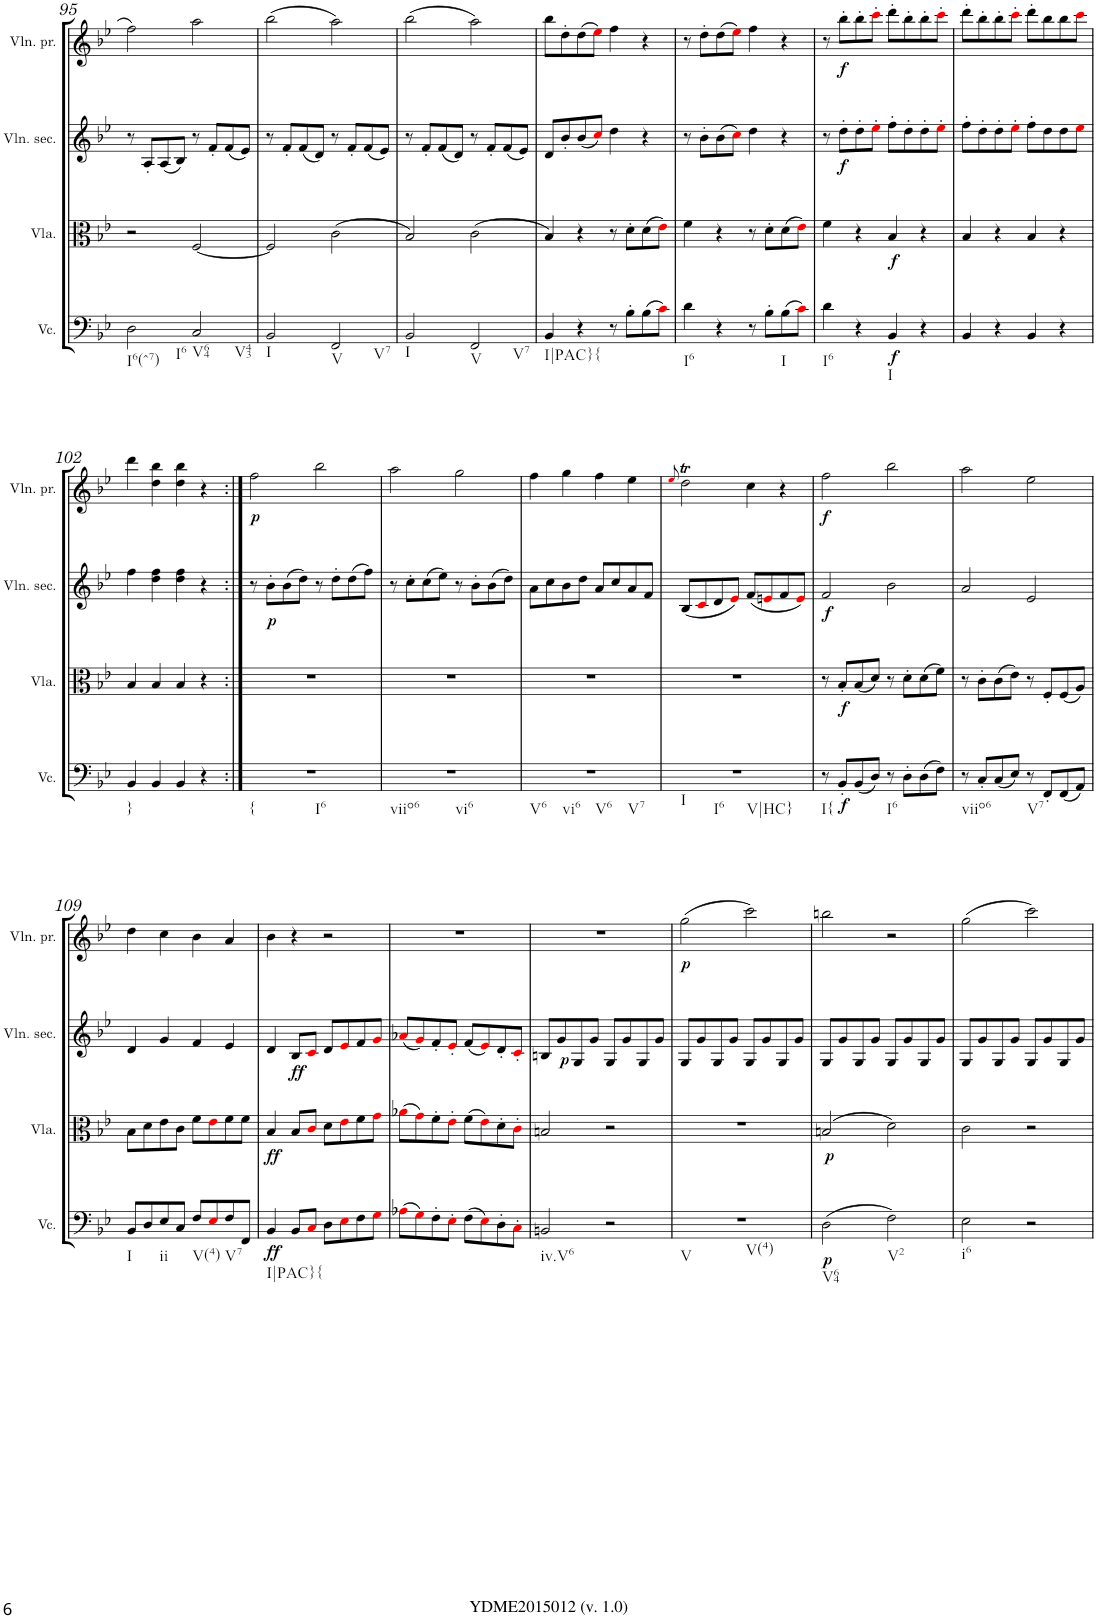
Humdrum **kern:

**kern	**dynam	**kern	**dynam	**kern	**dynam	**kern	**dynam
*part4	*part4	*part3	*part3	*part2	*part2	*part1	*part1
*staff4	*staff4	*staff3	*staff3	*staff2	*staff2	*staff1	*staff1
*I"Violoncelle	*	*I"Viola	*	*I"Violino secondo	*	*I"Violino primo	*
*I'Vc.	*	*I'Vla.	*	*I'Vln. sec.	*	*I'Vln. pr.	*
!!LO:PB:g=z
*clefF4	*	*clefC3	*	*clefG2	*	*clefG2	*
*k[b-e-]	*	*k[b-e-]	*	*k[b-e-]	*	*k[b-e-]	*
*M2/2	*	*M2/2	*	*M2/2	*	*M2/2	*
=95	=95	=95	=95	=95	=95	=95	=95
!LO:TX:b:t=I6(^7)	!	!	!	!	!	!	!
!LO:TX:b:t=I6	!	!	!	!	!	!	!
2D\	.	2r	.	8r	.	2ff\	.
.	.	.	.	8A'/L	.	.	.
.	.	.	.	(<8A/	.	.	.
.	.	.	.	8B-/J)	.	.	.
!LO:TX:b:t=V64	!	!	!	!	!	!	!
!LO:TX:b:t=V43	!	!	!	!	!	!	!
2C/	.	[2F/	.	8r	.	2aa\	.
.	.	.	.	8f'/L	.	.	.
.	.	.	.	(<8f/	.	.	.
.	.	.	.	8e-/J)	.	.	.
=96	=96	=96	=96	=96	=96	=96	=96
!LO:TX:b:t=I	!	!	!	!	!	!	!
2BB-/	.	2F/]	.	8r	.	(>2bb-\	.
.	.	.	.	8f'/L	.	.	.
.	.	.	.	(<8f/	.	.	.
.	.	.	.	8d/J)	.	.	.
!LO:TX:b:t=V	!	!	!	!	!	!	!
!LO:TX:b:t=V7	!	!	!	!	!	!	!
2FF/	.	(>2c\	.	8r	.	2aa\)	.
.	.	.	.	8f'/L	.	.	.
.	.	.	.	(<8f/	.	.	.
.	.	.	.	8e-/J)	.	.	.
=97	=97	=97	=97	=97	=97	=97	=97
!LO:TX:b:t=I	!	!	!	!	!	!	!
2BB-/	.	2B-/)	.	8r	.	(>2bb-\	.
.	.	.	.	8f'/L	.	.	.
.	.	.	.	(<8f/	.	.	.
.	.	.	.	8d/J)	.	.	.
!LO:TX:b:t=V	!	!	!	!	!	!	!
!LO:TX:b:t=V7	!	!	!	!	!	!	!
2FF/	.	(>2c\	.	8r	.	2aa\)	.
.	.	.	.	8f'/L	.	.	.
.	.	.	.	(<8f/	.	.	.
.	.	.	.	8e-/J)	.	.	.
=98	=98	=98	=98	=98	=98	=98	=98
!LO:TX:b:t=I|PAC}{	!	!	!	!	!	!	!
4BB-/	.	4B-/)	.	8d/L	.	8bb-\L	.
.	.	.	.	8b-'/	.	8dd'\	.
4r	.	4r	.	(<8b-/	.	(>8dd\	.
.	.	.	.	8cci/J)	.	8ee-i\J)	.
8r	.	8r	.	4dd\	.	4ff\	.
8B-'\L	.	8d'\L	.	.	.	.	.
(>8B-\	.	(>8d\	.	4r	.	4r	.
8ci\J)	.	8e-i\J)	.	.	.	.	.
=99	=99	=99	=99	=99	=99	=99	=99
!LO:TX:b:t=I6	!	!	!	!	!	!	!
4d\	.	4f\	.	8r	.	8r	.
.	.	.	.	8b-'\L	.	8dd'\L	.
4r	.	4r	.	(>8b-\	.	(>8dd\	.
.	.	.	.	8cci\J)	.	8ee-i\J)	.
8r	.	8r	.	4dd\	.	4ff\	.
8B-'\L	.	8d'\L	.	.	.	.	.
!LO:TX:b:t=I	!	!	!	!	!	!	!
(>8B-\	.	(>8d\	.	4r	.	4r	.
8ci\J)	.	8e-i\J)	.	.	.	.	.
=100	=100	=100	=100	=100	=100	=100	=100
!LO:TX:b:t=I6	!	!	!	!	!	!	!
4d\	.	4f\	.	8r	.	8r	.
!	!	!	!	!	!LO:DY:b	!	!LO:DY:b
.	.	.	.	8dd'\L	f	8bb-'\L	f
4r	.	4r	.	8dd'\	.	8bb-'\	.
.	.	.	.	8ee-'i\J	.	8ccc'i\J	.
!LO:TX:b:t=I	!	!	!	!	!	!	!
!	!LO:DY:b	!	!LO:DY:b	!	!	!	!
4BB-/	f	4B-/	f	8ff'\L	.	8ddd'\L	.
.	.	.	.	8dd'\	.	8bb-'\	.
4r	.	4r	.	8dd'\	.	8bb-'\	.
.	.	.	.	8ee-'i\J	.	8ccc'i\J	.
=101	=101	=101	=101	=101	=101	=101	=101
4BB-/	.	4B-/	.	8ff'\L	.	8ddd'\L	.
.	.	.	.	8dd'\	.	8bb-'\	.
4r	.	4r	.	8dd'\	.	8bb-'\	.
.	.	.	.	8ee-'i\J	.	8ccc'i\J	.
4BB-/	.	4B-/	.	8ff'\L	.	8ddd'\L	.
.	.	.	.	8dd\	.	8bb-\	.
4r	.	4r	.	8dd\	.	8bb-\	.
.	.	.	.	8ee-i\J	.	8ccci\J	.
!!LO:LB:g=z
=102	=102	=102	=102	=102	=102	=102	=102
!LO:TX:b:t=}	!	!	!	!	!	!	!
4BB-/	.	4B-/	.	4ff\	.	4ddd\	.
4BB-/	.	4B-/	.	4dd\ 4ff\	.	4dd\ 4bb-\	.
4BB-/	.	4B-/	.	4dd\ 4ff\	.	4dd\ 4bb-\	.
4r	.	4r	.	4r	.	4r	.
=103:|!	=103:|!	=103:|!	=103:|!	=103:|!	=103:|!	=103:|!	=103:|!
!LO:TX:b:t={	!	!	!	!	!	!	!
!LO:TX:b:t=I6	!	!	!	!	!	!	!
!	!	!	!	!	!	!	!LO:DY:b
1r	.	1r	.	8r	.	2ff\	p
!	!	!	!	!	!LO:DY:b	!	!
.	.	.	.	8b-'\L	p	.	.
.	.	.	.	(>8b-\	.	.	.
.	.	.	.	8dd\J)	.	.	.
.	.	.	.	8r	.	2bb-\	.
.	.	.	.	8dd'\L	.	.	.
.	.	.	.	(>8dd\	.	.	.
.	.	.	.	8ff\J)	.	.	.
=104	=104	=104	=104	=104	=104	=104	=104
!LO:TX:b:t=viio6	!	!	!	!	!	!	!
!LO:TX:b:t=vi6	!	!	!	!	!	!	!
1r	.	1r	.	8r	.	2aa\	.
.	.	.	.	8cc'\L	.	.	.
.	.	.	.	(>8cc\	.	.	.
.	.	.	.	8ee-\J)	.	.	.
.	.	.	.	8r	.	2gg\	.
.	.	.	.	8b-'\L	.	.	.
.	.	.	.	(>8b-\	.	.	.
.	.	.	.	8dd\J)	.	.	.
=105	=105	=105	=105	=105	=105	=105	=105
!LO:TX:b:t=V6	!	!	!	!	!	!	!
!LO:TX:b:t=vi6	!	!	!	!	!	!	!
!LO:TX:b:t=V6	!	!	!	!	!	!	!
!LO:TX:b:t=V7	!	!	!	!	!	!	!
1r	.	1r	.	8a\L	.	4ff\	.
.	.	.	.	8cc\	.	.	.
.	.	.	.	8b-\	.	4gg\	.
.	.	.	.	8dd\J	.	.	.
.	.	.	.	8a/L	.	4ff\	.
.	.	.	.	8cc/	.	.	.
.	.	.	.	8a/	.	4ee-\	.
.	.	.	.	8f/J	.	.	.
=106	=106	=106	=106	=106	=106	=106	=106
.	.	.	.	.	.	8qee-i/	.
!LO:TX:b:t=I	!	!	!	!	!	!	!
!LO:TX:b:t=I6	!	!	!	!	!	!	!
!LO:TX:b:t=V|HC}	!	!	!	!	!	!	!
1r	.	1r	.	(<8B-/L	.	2ddt\	.
.	.	.	.	8ci/	.	.	.
.	.	.	.	8d/	.	.	.
.	.	.	.	8e-i/J)	.	.	.
.	.	.	.	(<8f/L	.	4cc\	.
.	.	.	.	8eni/	.	.	.
.	.	.	.	8f/	.	4r	.
.	.	.	.	8ei/J)	.	.	.
=107	=107	=107	=107	=107	=107	=107	=107
!LO:TX:b:t=I{	!	!	!	!	!	!	!
!	!	!	!	!	!LO:DY:b	!	!LO:DY:b
8r	.	8r	.	2f/	f	2ff\	f
!	!LO:DY:b	!	!LO:DY:b	!	!	!	!
8BB-'/L	f	8B-'/L	f	.	.	.	.
(<8BB-/	.	(<8B-/	.	.	.	.	.
8D/J)	.	8d/J)	.	.	.	.	.
!LO:TX:b:t=I6	!	!	!	!	!	!	!
8r	.	8r	.	2b-\	.	2bb-\	.
8D'\L	.	8d'\L	.	.	.	.	.
(>8D\	.	(>8d\	.	.	.	.	.
8F\J)	.	8f\J)	.	.	.	.	.
=108	=108	=108	=108	=108	=108	=108	=108
!LO:TX:b:t=viio6	!	!	!	!	!	!	!
8r	.	8r	.	2a/	.	2aa\	.
8C'/L	.	8c'\L	.	.	.	.	.
(<8C/	.	(>8c\	.	.	.	.	.
8E-/J)	.	8e-\J)	.	.	.	.	.
!LO:TX:b:t=V7	!	!	!	!	!	!	!
8r	.	8r	.	2e-/	.	2ee-\	.
8FF'/L	.	8F'/L	.	.	.	.	.
(<8FF/	.	(<8F/	.	.	.	.	.
8AA/J)	.	8A/J)	.	.	.	.	.
!!LO:LB:g=z
=109	=109	=109	=109	=109	=109	=109	=109
!LO:TX:b:t=I	!	!	!	!	!	!	!
8BB-/L	.	8B-\L	.	4d/	.	4dd\	.
8D/	.	8d\	.	.	.	.	.
!LO:TX:b:t=ii	!	!	!	!	!	!	!
8E-/	.	8e-\	.	4g/	.	4cc\	.
8C/J	.	8c\J	.	.	.	.	.
!LO:TX:b:t=V(4)	!	!	!	!	!	!	!
8F/L	.	8f\L	.	4f/	.	4b-\	.
8E-i/	.	8e-i\	.	.	.	.	.
!LO:TX:b:t=V7	!	!	!	!	!	!	!
8F/	.	8f\	.	4e-/	.	4a/	.
8FF/J	.	8f\J	.	.	.	.	.
=110	=110	=110	=110	=110	=110	=110	=110
!LO:TX:b:t=I|PAC}{	!	!	!	!	!	!	!
!	!LO:DY:b	!	!LO:DY:b	!	!	!	!
4BB-/	ff	4B-/	ff	4d/	.	4b-\	.
!	!	!	!	!	!LO:DY:b	!	!
8BB-/L	.	8B-/L	.	8B-/L	ff	4r	.
8Ci/J	.	8ci/J	.	8ci/J	.	.	.
8D\L	.	8d\L	.	8d/L	.	2r	.
8E-i\	.	8e-i\	.	8e-i/	.	.	.
8F\	.	8f\	.	8f/	.	.	.
8Gi\J	.	8gi\J	.	8gi/J	.	.	.
=111	=111	=111	=111	=111	=111	=111	=111
(>8A-Xi\L	.	(>8a-Xi\L	.	(<8a-Xi/L	.	1r	.
8Gi\)	.	8gi\)	.	8gi/)	.	.	.
8F'\	.	8f'\	.	8f'/	.	.	.
8E-'i\J	.	8e-'i\J	.	8e-'i/J	.	.	.
(>8F\L	.	(>8f\L	.	(<8f/L	.	.	.
8E-i\)	.	8e-i\)	.	8e-i/)	.	.	.
8D'\	.	8d'\	.	8d'/	.	.	.
8C'i\J	.	8c'i\J	.	8c'i/J	.	.	.
=112	=112	=112	=112	=112	=112	=112	=112
!LO:TX:b:t=iv.V6	!	!	!	!	!	!	!
2BBn/	.	2Bn/	.	8Bn/L	.	1r	.
!	!	!	!	!	!LO:DY:b	!	!
.	.	.	.	8g/	p	.	.
.	.	.	.	8G/	.	.	.
.	.	.	.	8g/J	.	.	.
2r	.	2r	.	8G/L	.	.	.
.	.	.	.	8g/	.	.	.
.	.	.	.	8G/	.	.	.
.	.	.	.	8g/J	.	.	.
=113	=113	=113	=113	=113	=113	=113	=113
!LO:TX:b:t=V	!	!	!	!	!	!	!
!LO:TX:b:t=V(4)	!	!	!	!	!	!	!
!	!	!	!	!	!	!	!LO:DY:b
1r	.	1r	.	8G/L	.	(>2gg\	p
.	.	.	.	8g/	.	.	.
.	.	.	.	8G/	.	.	.
.	.	.	.	8g/J	.	.	.
.	.	.	.	8G/L	.	2ccc\)	.
.	.	.	.	8g/	.	.	.
.	.	.	.	8G/	.	.	.
.	.	.	.	8g/J	.	.	.
=114	=114	=114	=114	=114	=114	=114	=114
!LO:TX:b:t=V64	!	!	!	!	!	!	!
!	!LO:DY:b	!	!LO:DY:b	!	!	!	!
(>2D\	p	(>2Bn/	p	8G/L	.	2bbn\	.
.	.	.	.	8g/	.	.	.
.	.	.	.	8G/	.	.	.
.	.	.	.	8g/J	.	.	.
!LO:TX:b:t=V2	!	!	!	!	!	!	!
2F\)	.	2d\)	.	8G/L	.	2r	.
.	.	.	.	8g/	.	.	.
.	.	.	.	8G/	.	.	.
.	.	.	.	8g/J	.	.	.
=115	=115	=115	=115	=115	=115	=115	=115
!LO:TX:b:t=i6	!	!	!	!	!	!	!
2E-\	.	2c\	.	8G/L	.	(>2gg\	.
.	.	.	.	8g/	.	.	.
.	.	.	.	8G/	.	.	.
.	.	.	.	8g/J	.	.	.
2r	.	2r	.	8G/L	.	2ccc\)	.
.	.	.	.	8g/	.	.	.
.	.	.	.	8G/	.	.	.
.	.	.	.	8g/J	.	.	.
=	=	=	=	=	=	=	=
*-	*-	*-	*-	*-	*-	*-	*-
